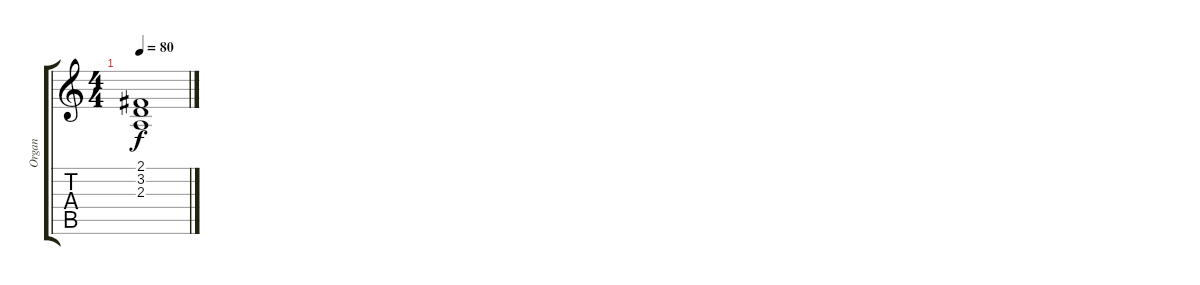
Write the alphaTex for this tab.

\track ("Organ" "Organ") {instrument drawbarorgan}
\staff {score tabs}
\tuning (E4 B3 G3 D3 A2 E2) {hide}
\ts (4 4)
\tempo 80
\clef g2
\ks c
(2.1{t} 3.2{t} 2.3{t}).1{dy f}
